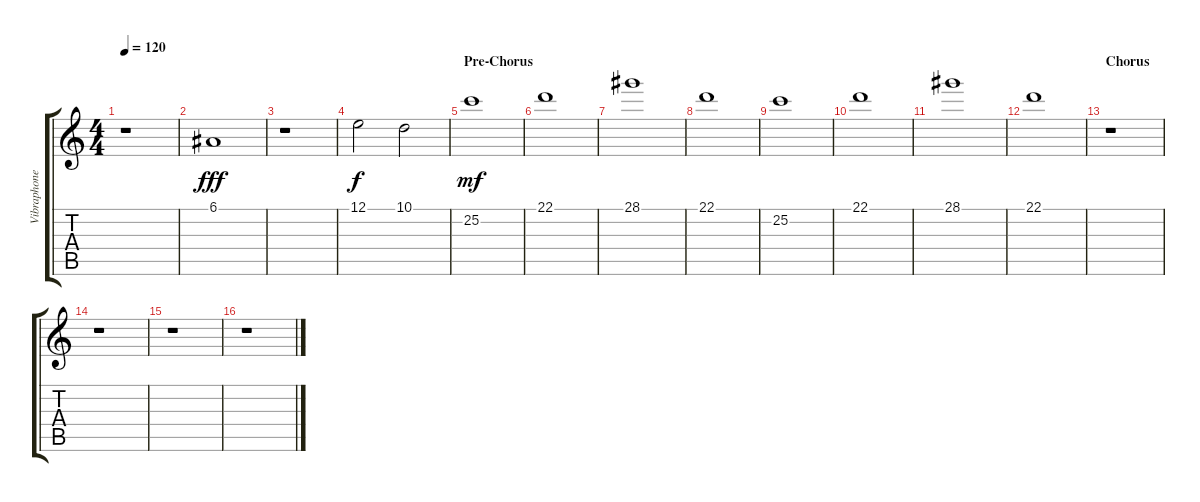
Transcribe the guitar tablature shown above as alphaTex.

\track ("Vibraphone" "Vibraphone") {instrument vibraphone}
\staff {score tabs}
\tuning (E4 B3 G3 D3 A2 E2) {hide}
\ts (4 4)
\tempo 120
\clef g2
\ks c
r.1{dy f} |
6.1.1{dy fff} |
r.1 |
12.1.2{dy f} 10.1.2 |
\section ("" "Pre-Chorus")
25.2.1{dy mf} |
22.1.1 |
28.1.1 |
22.1.1 |
25.2.1 |
22.1.1 |
28.1.1 |
22.1.1 |
\section ("" "Chorus")
r.1 |
r.1 |
r.1 |
r.1
